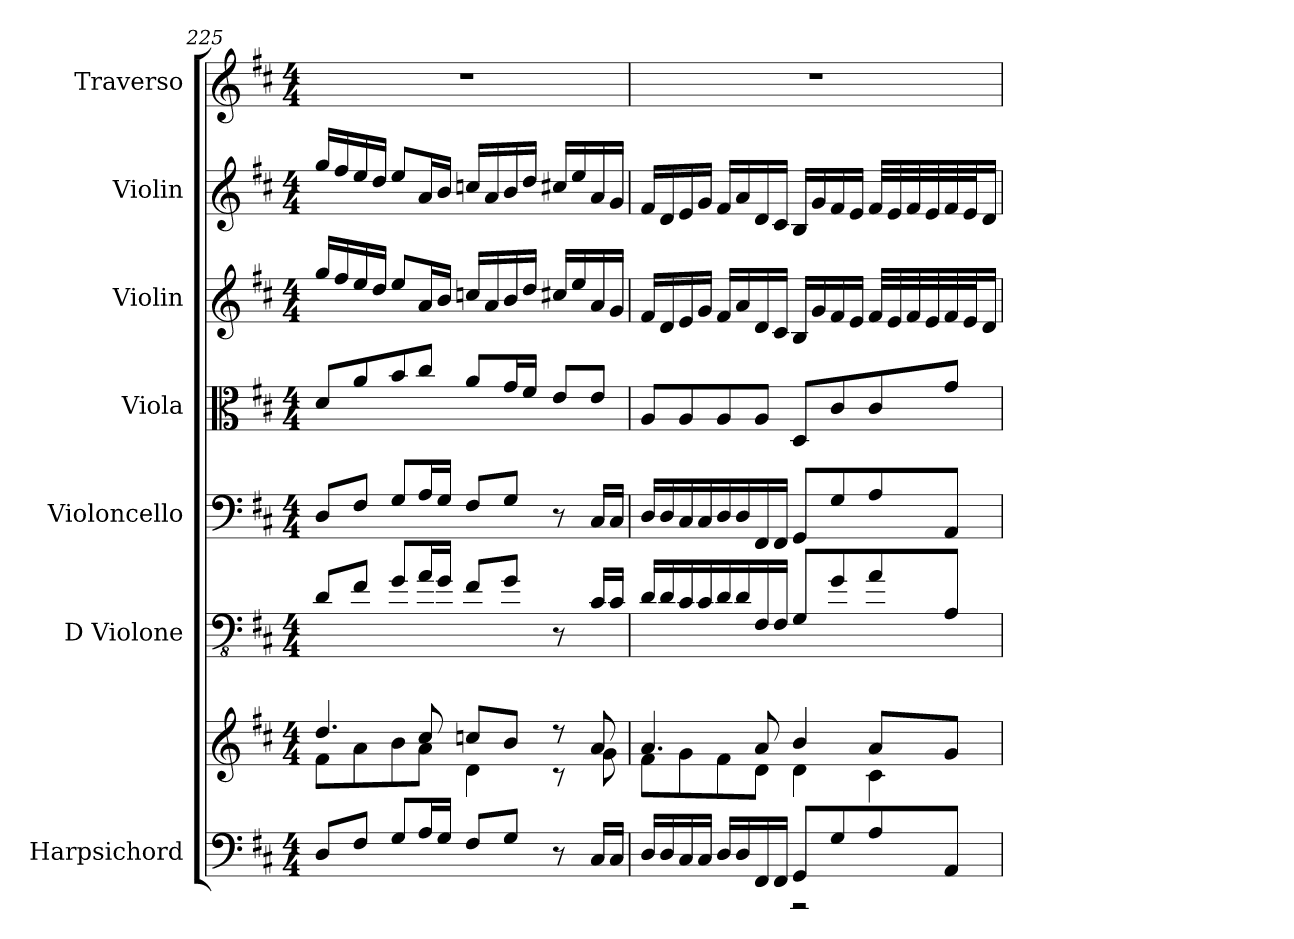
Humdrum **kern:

**kern	**kern	**kern	**kern	**kern	**kern	**kern	**kern
*part7	*part7	*part6	*part5	*part4	*part3	*part2	*part1
*staff8	*staff7	*staff6	*staff5	*staff4	*staff3	*staff2	*staff1
*I"Harpsichord	*	*I"D Violone	*I"Violoncello	*I"Viola	*I"Violin	*I"Violin	*I"Traverso
*I'Hch.	*	*I'D Vne.	*I'Vc.	*I'Vla.	*I'Vln.	*I'Vln.	*I'Trv.
!!LO:PB:g=z
*clefF4	*clefG2	*clefFv4	*clefF4	*clefC3	*clefG2	*clefG2	*clefG2
*	*	*ITrd7c12	*	*	*	*	*
*k[f#c#]	*k[f#c#]	*k[f#c#]	*k[f#c#]	*k[f#c#]	*k[f#c#]	*k[f#c#]	*k[f#c#]
*M4/4	*M4/4	*M4/4	*M4/4	*M4/4	*M4/4	*M4/4	*M4/4
=225	=225	=225	=225	=225	=225	=225	=225
*	*^	*	*	*	*	*	*
8D/L	4.dd/	8f#\L	8DD/L	8D/L	8d/L	16gg/LL	16gg/LL	1r
.	.	.	.	.	.	16ff#/	16ff#/	.
8F#/J	.	8a\	8FF#/J	8F#/J	8a/	16ee/	16ee/	.
.	.	.	.	.	.	16dd/JJ	16dd/JJ	.
8G/L	.	8b\	8GG/L	8G/L	8b/	8ee/L	8ee/L	.
16A/L	8cc#/	8a\J	16AA/L	16A/L	8cc#/J	16a/L	16a/L	.
16G/JJ	.	.	16GG/JJ	16G/JJ	.	16b/JJ	16b/JJ	.
8F#/L	8ccn/L	4d\	8FF#/L	8F#/L	8a/L	16ccn/LL	16ccn/LL	.
.	.	.	.	.	.	16a/	16a/	.
8G/J	8b/J	.	8GG/J	8G/J	16g/L	16b/	16b/	.
.	.	.	.	.	16f#/JJ	16dd/JJ	16dd/JJ	.
8r	8r	8r	8r	8r	8e/L	16cc#X/LL	16cc#X/LL	.
.	.	.	.	.	.	16ee/	16ee/	.
16C#/LL	8a/	8g\	16CC#/LL	16C#/LL	8e/J	16a/	16a/	.
16C#/JJ	.	.	16CC#/JJ	16C#/JJ	.	16g/JJ	16g/JJ	.
=226	=226	=226	=226	=226	=226	=226	=226	=226
*^	*	*	*	*	*	*	*	*
16D/LL	2ryy	4.a/	8f#\L	16DD/LL	16D/LL	8A/L	16f#/LL	16f#/LL	1r
16D/	.	.	.	16DD/	16D/	.	16d/	16d/	.
16C#/	.	.	8g\	16CC#/	16C#/	8A/	16e/	16e/	.
16C#/JJ	.	.	.	16CC#/	16C#/	.	16g/JJ	16g/JJ	.
16D/LL	.	.	8f#\	16DD/	16D/	8A/	16f#/LL	16f#/LL	.
16D/	.	.	.	16DD/	16D/	.	16a/	16a/	.
16FF#/	.	8a/	8d\J	16FFF#/	16FF#/	8A/J	16d/	16d/	.
16FF#/JJ	.	.	.	16FFF#/JJ	16FF#/JJ	.	16c#/JJ	16c#/JJ	.
8GG/L	2r	4b/	4d\	8GGG/L	8GG/L	8D/L	16B/LL	16B/LL	.
.	.	.	.	.	.	.	16g/	16g/	.
8G/	.	.	.	8GG/	8G/	8c#/	16f#/	16f#/	.
.	.	.	.	.	.	.	16e/JJ	16e/JJ	.
8A/	.	8a/L	4c#\	8AA/	8A/	8c#/	32f#/LLL	32f#/LLL	.
.	.	.	.	.	.	.	32e/	32e/	.
.	.	.	.	.	.	.	32f#/	32f#/	.
.	.	.	.	.	.	.	32e/	32e/	.
8AA/J	.	8g/J	.	8AAA/J	8AA/J	8g/J	32f#/	32f#/	.
.	.	.	.	.	.	.	32e/J	32e/J	.
.	.	.	.	.	.	.	16d/JJ	16d/JJ	.
*v	*v	*	*	*	*	*	*	*	*
*	*v	*v	*	*	*	*	*	*
=	=	=	=	=	=	=	=
*-	*-	*-	*-	*-	*-	*-	*-
